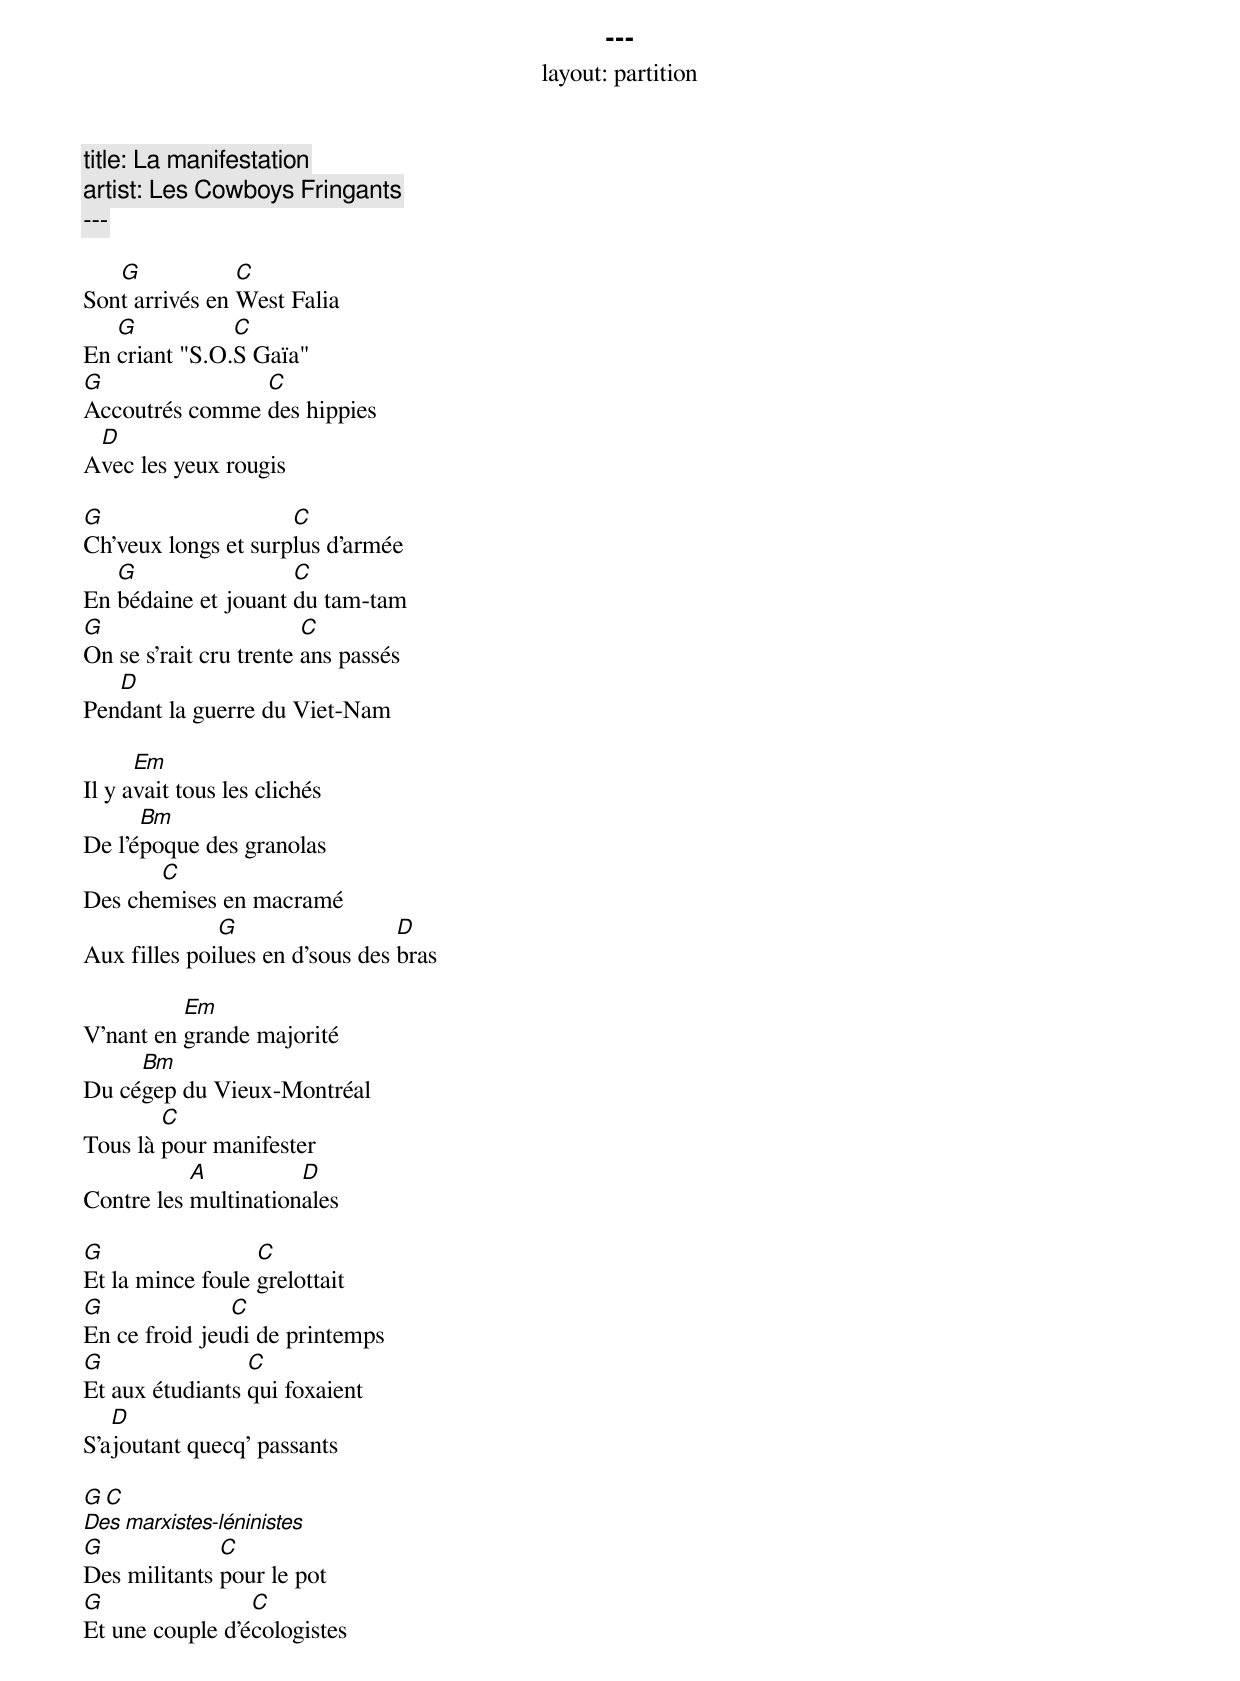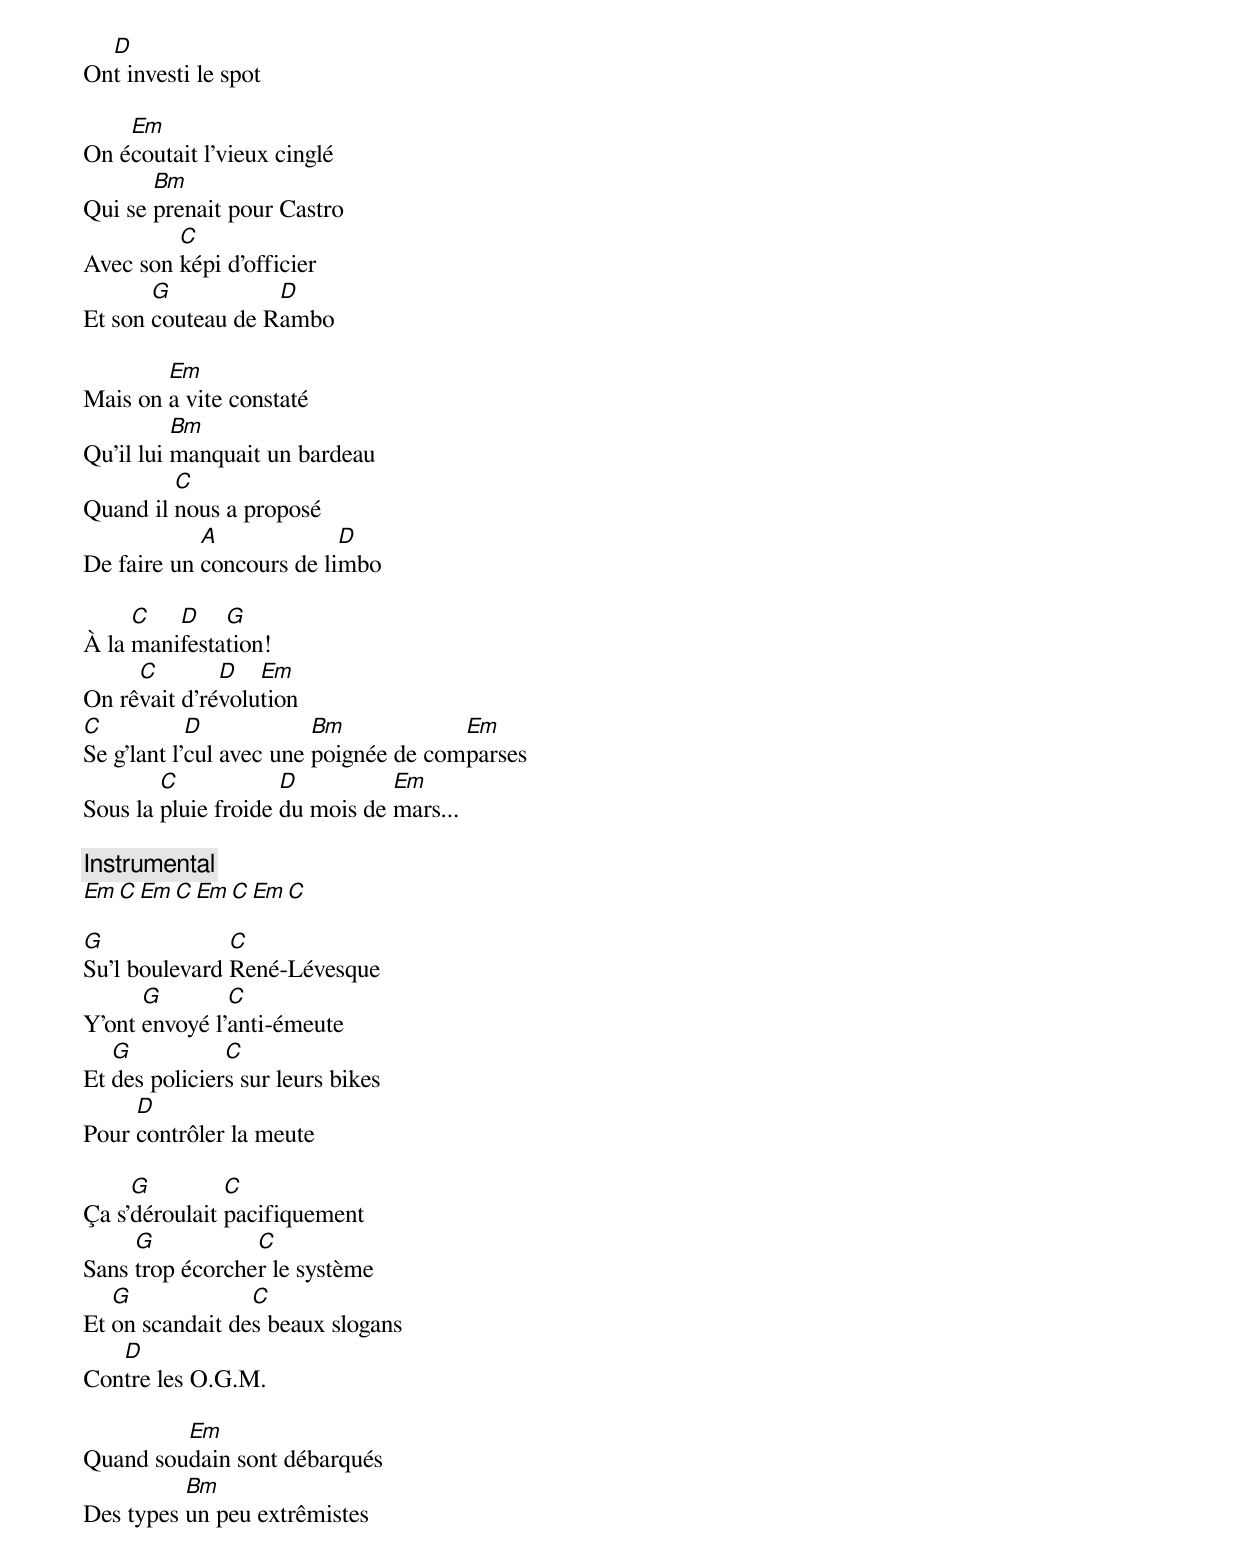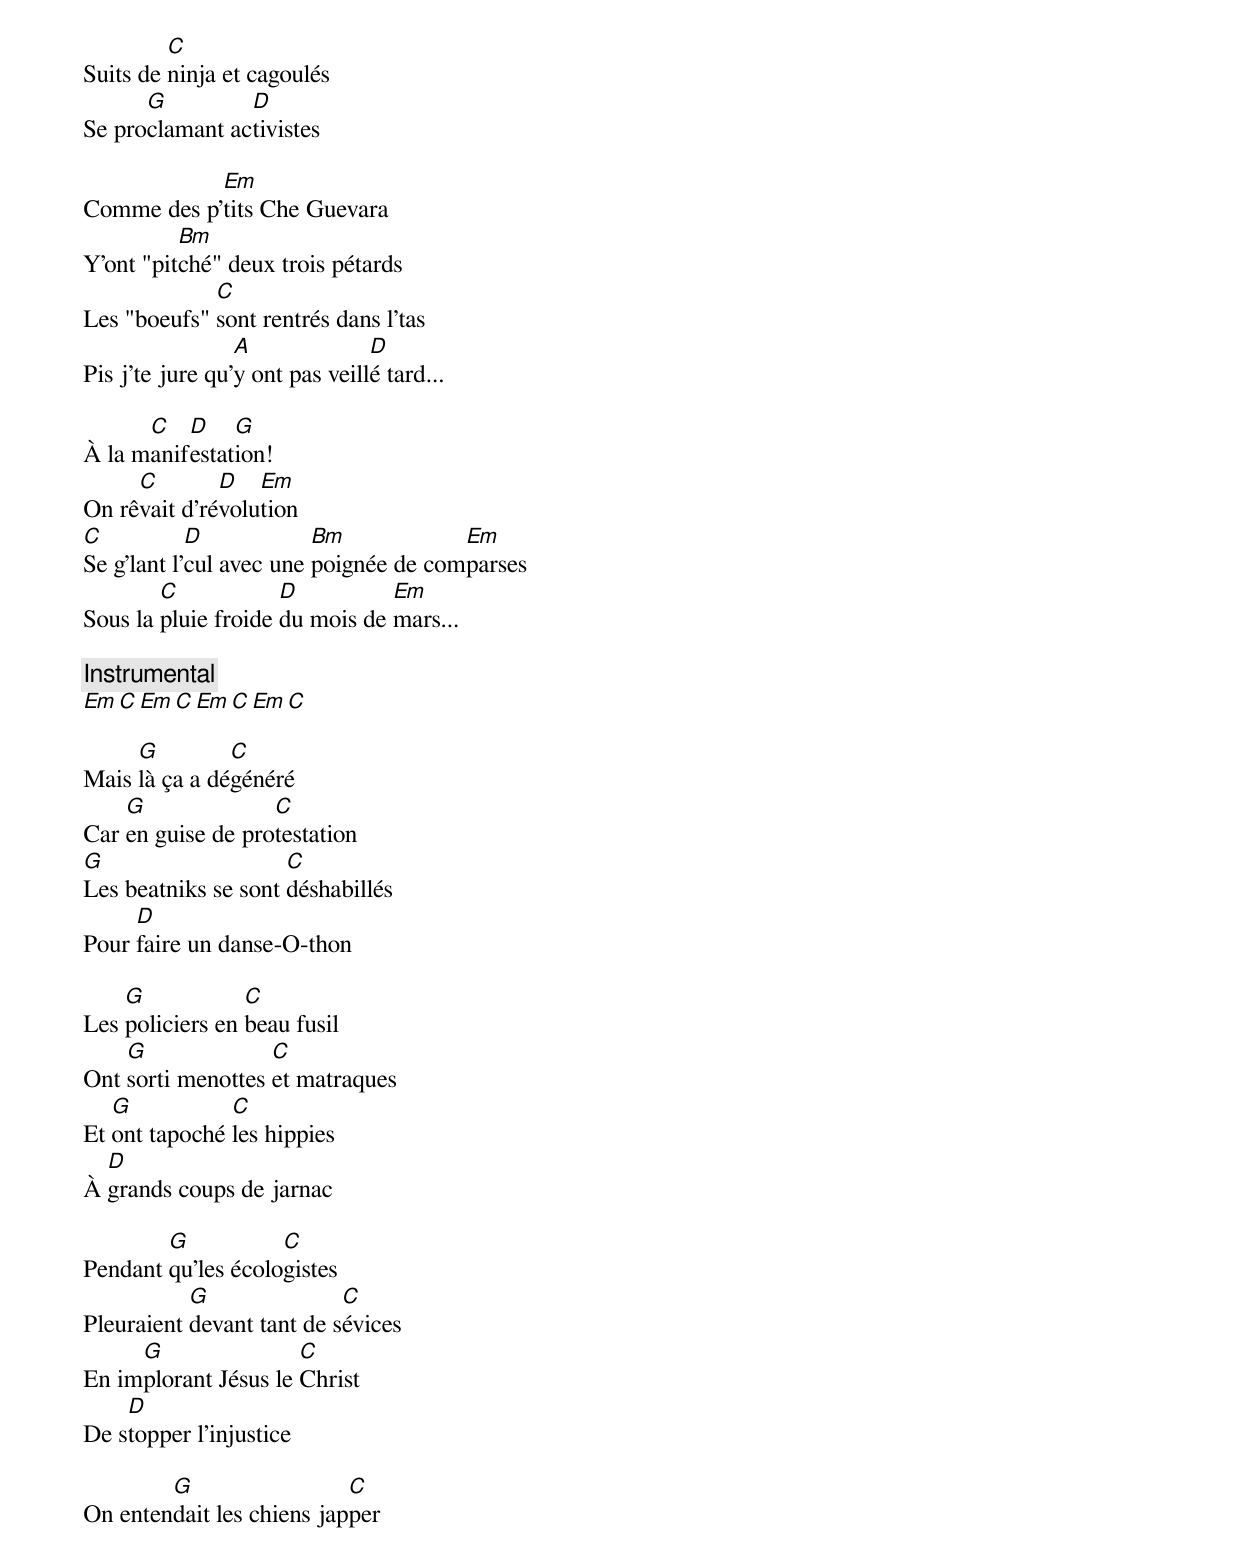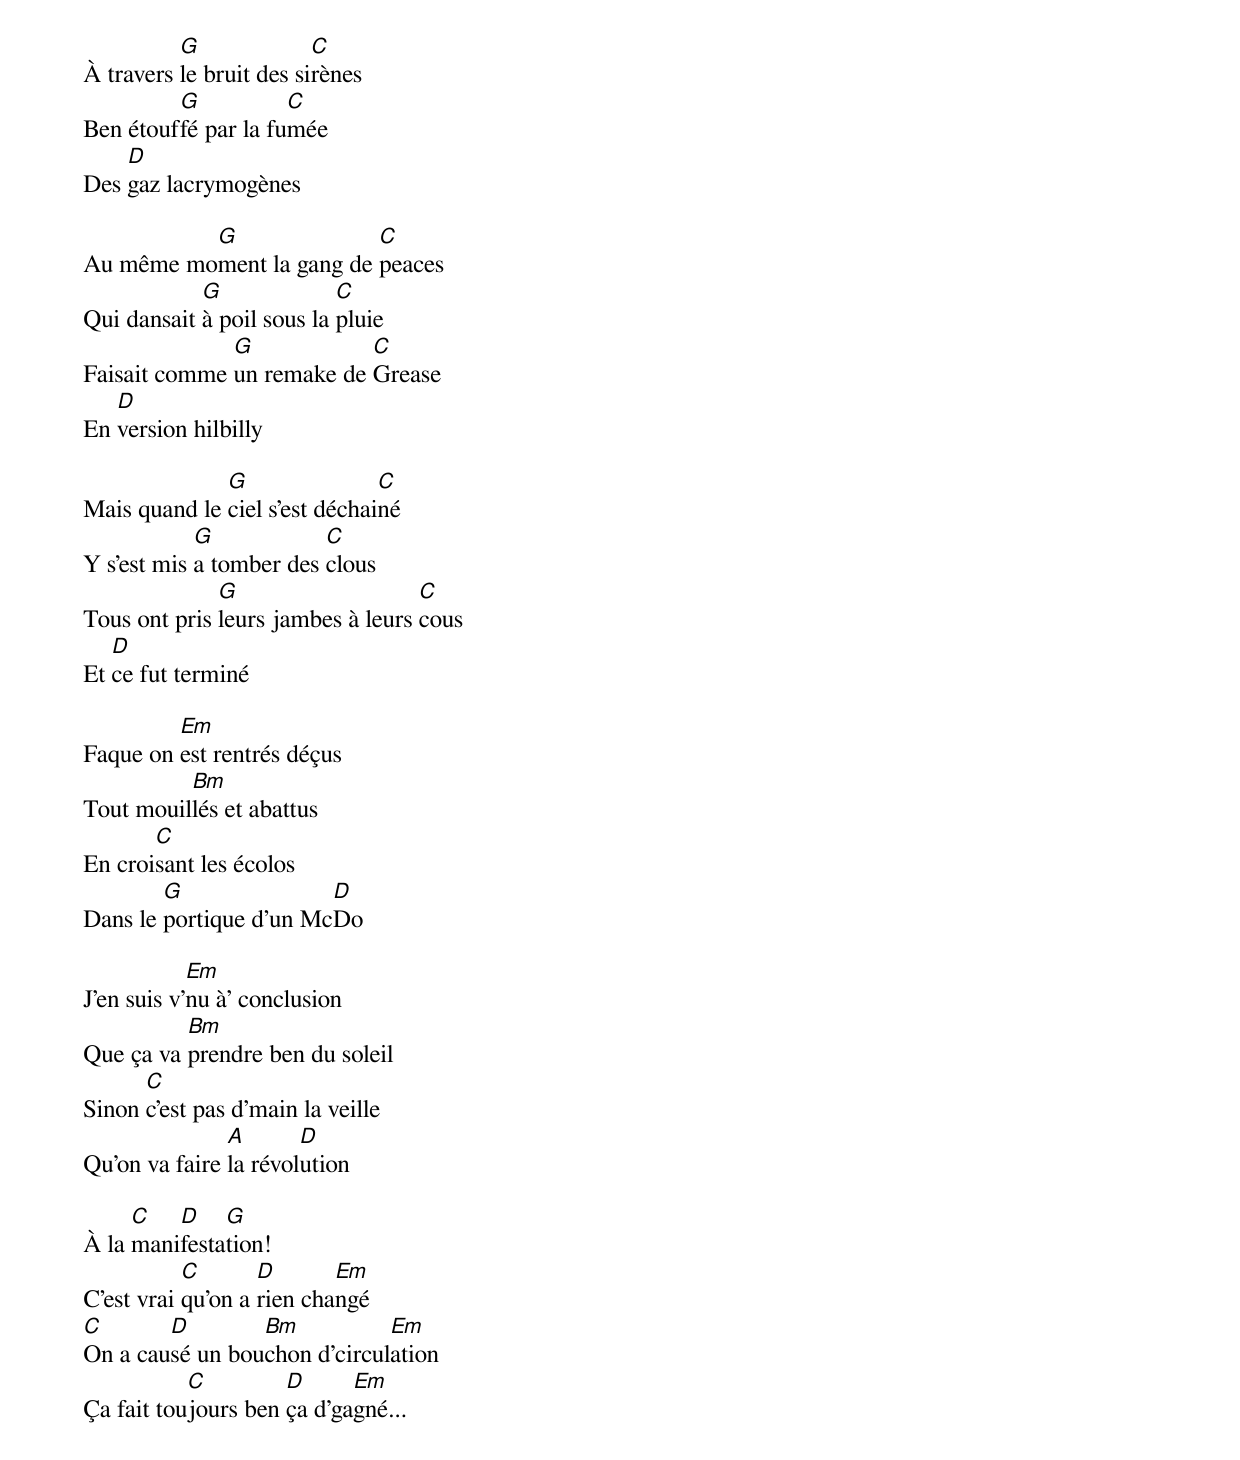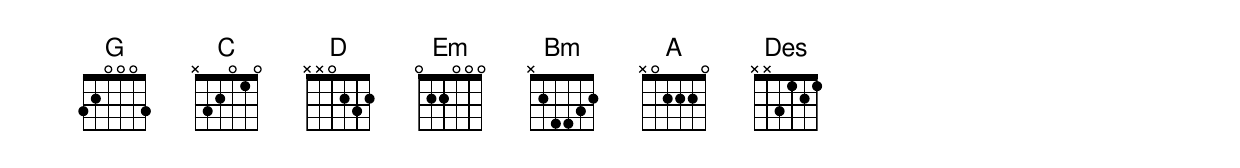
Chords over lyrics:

---
layout: partition
title: La manifestation
artist: Les Cowboys Fringants
---

   G            C
Sont arrivés en West Falia
   G           C
En criant "S.O.S Gaïa"
G               C
Accoutrés comme des hippies
 D
Avec les yeux rougis

G                    C
Ch'veux longs et surplus d'armée
   G                 C
En bédaine et jouant du tam-tam
G                       C
On se s'rait cru trente ans passés
   D
Pendant la guerre du Viet-Nam

      Em
Il y avait tous les clichés
      Bm
De l'époque des granolas
       C
Des chemises en macramé
              G                  D
Aux filles poilues en d'sous des bras

          Em
V'nant en grande majorité
     Bm
Du cégep du Vieux-Montréal
        C
Tous là pour manifester
           A          D
Contre les multinationales

G                 C
Et la mince foule grelottait
G              C
En ce froid jeudi de printemps
G                C
Et aux étudiants qui foxaient
   D
S'ajoutant quecq' passants

G             C
Des marxistes-léninistes
G             C
Des militants pour le pot
G                C
Et une couple d'écologistes
  D
Ont investi le spot

    Em
On écoutait l'vieux cinglé
       Bm
Qui se prenait pour Castro
         C
Avec son képi d'officier
       G           D
Et son couteau de Rambo

        Em
Mais on a vite constaté
          Bm
Qu'il lui manquait un bardeau
         C
Quand il nous a proposé
            A             D
De faire un concours de limbo

     C   D    G
À la manifestation!
     C        D   Em
On rêvait d'révolution
C           D            Bm            Em
Se g'lant l'cul avec une poignée de comparses
        C            D          Em
Sous la pluie froide du mois de mars...

[Instrumental]
Em C Em C Em C Em C

G              C
Su'l boulevard René-Lévesque
      G        C
Y'ont envoyé l'anti-émeute
   G           C
Et des policiers sur leurs bikes
     D
Pour contrôler la meute

     G         C
Ça s'déroulait pacifiquement
     G           C
Sans trop écorcher le système
   G             C
Et on scandait des beaux slogans
   D
Contre les O.G.M.

         Em
Quand soudain sont débarqués
          Bm
Des types un peu extrêmistes
         C
Suits de ninja et cagoulés
      G         D
Se proclamant activistes

            Em
Comme des p'tits Che Guevara
          Bm
Y'ont "pitché" deux trois pétards
             C
Les "boeufs" sont rentrés dans l'tas
                 A              D
Pis j'te jure qu'y ont pas veillé tard...

      C   D    G
À la manifestation!
     C        D   Em
On rêvait d'révolution
C           D            Bm            Em
Se g'lant l'cul avec une poignée de comparses
        C            D          Em
Sous la pluie froide du mois de mars...

[Instrumental]
Em C Em C Em C Em C

     G         C
Mais là ça a dégénéré
    G              C
Car en guise de protestation
G                    C
Les beatniks se sont déshabillés
     D
Pour faire un danse-O-thon

    G            C
Les policiers en beau fusil
    G              C
Ont sorti menottes et matraques
   G           C
Et ont tapoché les hippies
  D
À grands coups de jarnac

        G           C
Pendant qu'les écologistes
           G               C
Pleuraient devant tant de sévices
     G                C
En implorant Jésus le Christ
    D
De stopper l'injustice

        G                  C
On entendait les chiens japper
          G              C
À travers le bruit des sirènes
         G           C
Ben étouffé par la fumée
    D
Des gaz lacrymogènes

          G               C
Au même moment la gang de peaces
            G              C
Qui dansait à poil sous la pluie
              G            C
Faisait comme un remake de Grease
   D
En version hilbilly

              G                C
Mais quand le ciel s'est déchainé
            G            C
Y s'est mis a tomber des clous
              G                    C
Tous ont pris leurs jambes à leurs cous
   D
Et ce fut terminé

         Em
Faque on est rentrés déçus
          Bm
Tout mouillés et abattus
       C
En croisant les écolos
        G               D
Dans le portique d'un McDo

            Em
J'en suis v'nu à' conclusion
          Bm
Que ça va prendre ben du soleil
      C
Sinon c'est pas d'main la veille
               A       D
Qu'on va faire la révolution

     C   D    G
À la manifestation!
           C       D       Em
C'est vrai qu'on a rien changé
C       D        Bm           Em
On a causé un bouchon d'circulation
           C         D      Em
Ça fait toujours ben ça d'gagné...
